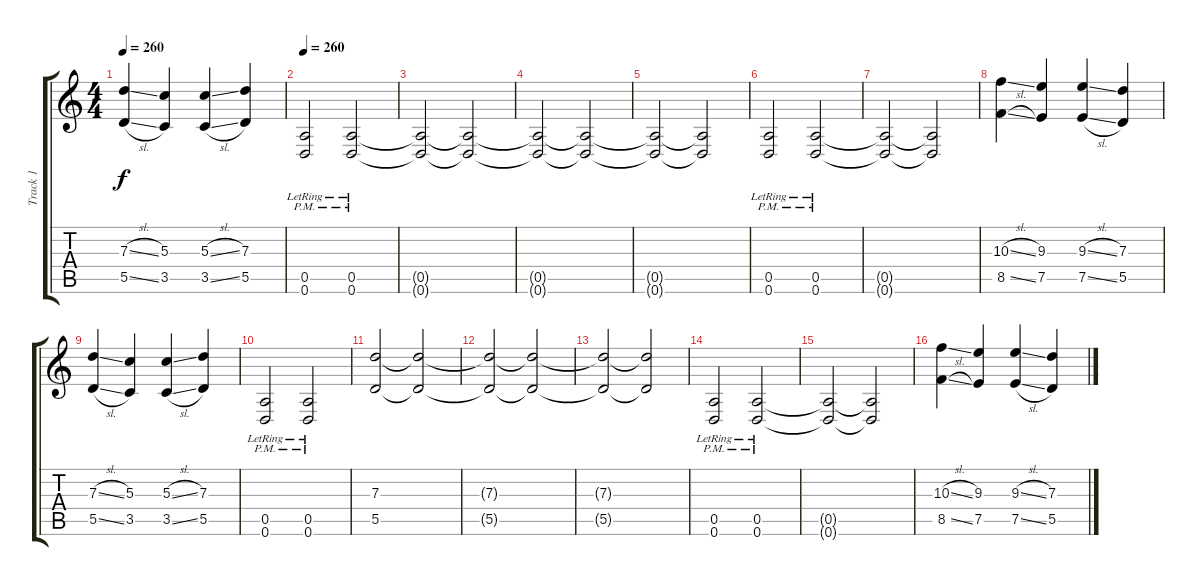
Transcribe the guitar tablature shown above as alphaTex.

\track ("Track 1" "Track 1") {instrument distortionguitar}
\staff {score tabs}
\tuning (E4 B3 G3 D3 A2 D2) {hide}
\ts (4 4)
\tempo 260
\clef g2
\ks c
(7.3{sl} 5.5{sl}).4{dy f} (5.3 3.5).4 (5.3{sl} 3.5{sl}).4 (7.3 5.5).4 |
\tempo 260
(0.5{pm lr} 0.6{pm lr}).2 (0.5{pm lr} 0.6{pm lr}).2 |
(0.5{t} 0.6{t}).2 (0.5{t} 0.6{t}).2 |
(0.5{t} 0.6{t}).2 (0.5{t} 0.6{t}).2 |
(0.5{t} 0.6{t}).2 (0.5{t} 0.6{t}).2 |
(0.5{pm lr} 0.6{pm lr}).2 (0.5{pm lr} 0.6{pm lr}).2 |
(0.5{t} 0.6{t}).2 (0.5{t} 0.6{t}).2 |
(10.3{sl} 8.5{sl}).4 (9.3 7.5).4 (9.3{sl} 7.5{sl}).4 (7.3 5.5).4 |
(7.3{sl} 5.5{sl}).4 (5.3 3.5).4 (5.3{sl} 3.5{sl}).4 (7.3 5.5).4 |
(0.5{pm lr} 0.6{pm lr}).2 (0.5{pm lr} 0.6{pm lr}).2 |
(7.3 5.5).2 (7.3{t} 5.5{t}).2 |
(7.3{t} 5.5{t}).2 (7.3{t} 5.5{t}).2 |
(7.3{t} 5.5{t}).2 (7.3{t} 5.5{t}).2 |
(0.5{pm lr} 0.6{pm lr}).2 (0.5{pm lr} 0.6{pm lr}).2 |
(0.5{t} 0.6{t}).2 (0.5{t} 0.6{t}).2 |
(10.3{sl} 8.5{sl}).4 (9.3 7.5).4 (9.3{sl} 7.5{sl}).4 (7.3 5.5).4
